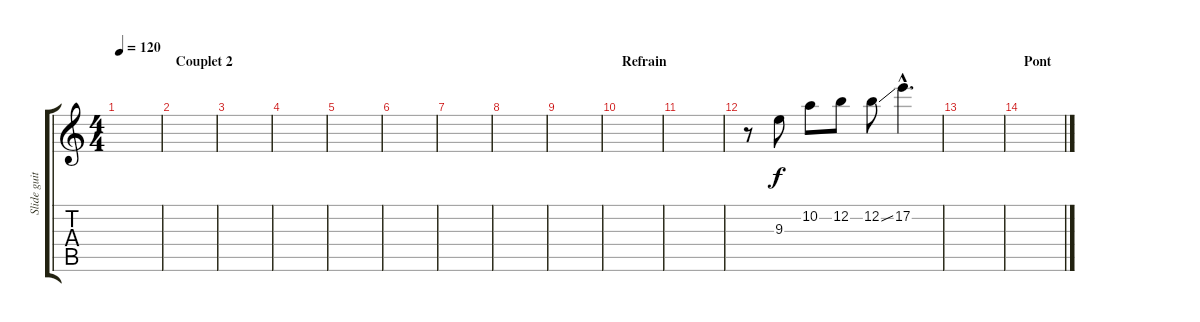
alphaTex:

\track ("Slide guitare" "Slide guit") {instrument overdrivenguitar}
\staff {score tabs}
\tuning (E4 B3 G3 D3 A2 E2) {hide}
\ts (4 4)
\tempo 120
\clef g2
\ks c
|
\section ("" "Couplet 2")
|
|
|
|
|
|
|
|
\section ("" "Refrain")
|
|
r.8 9.3.8 10.2.8 12.2.8 12.2{ss}.8 17.2{hac}.4{d} |
|
\section ("" "Pont")
